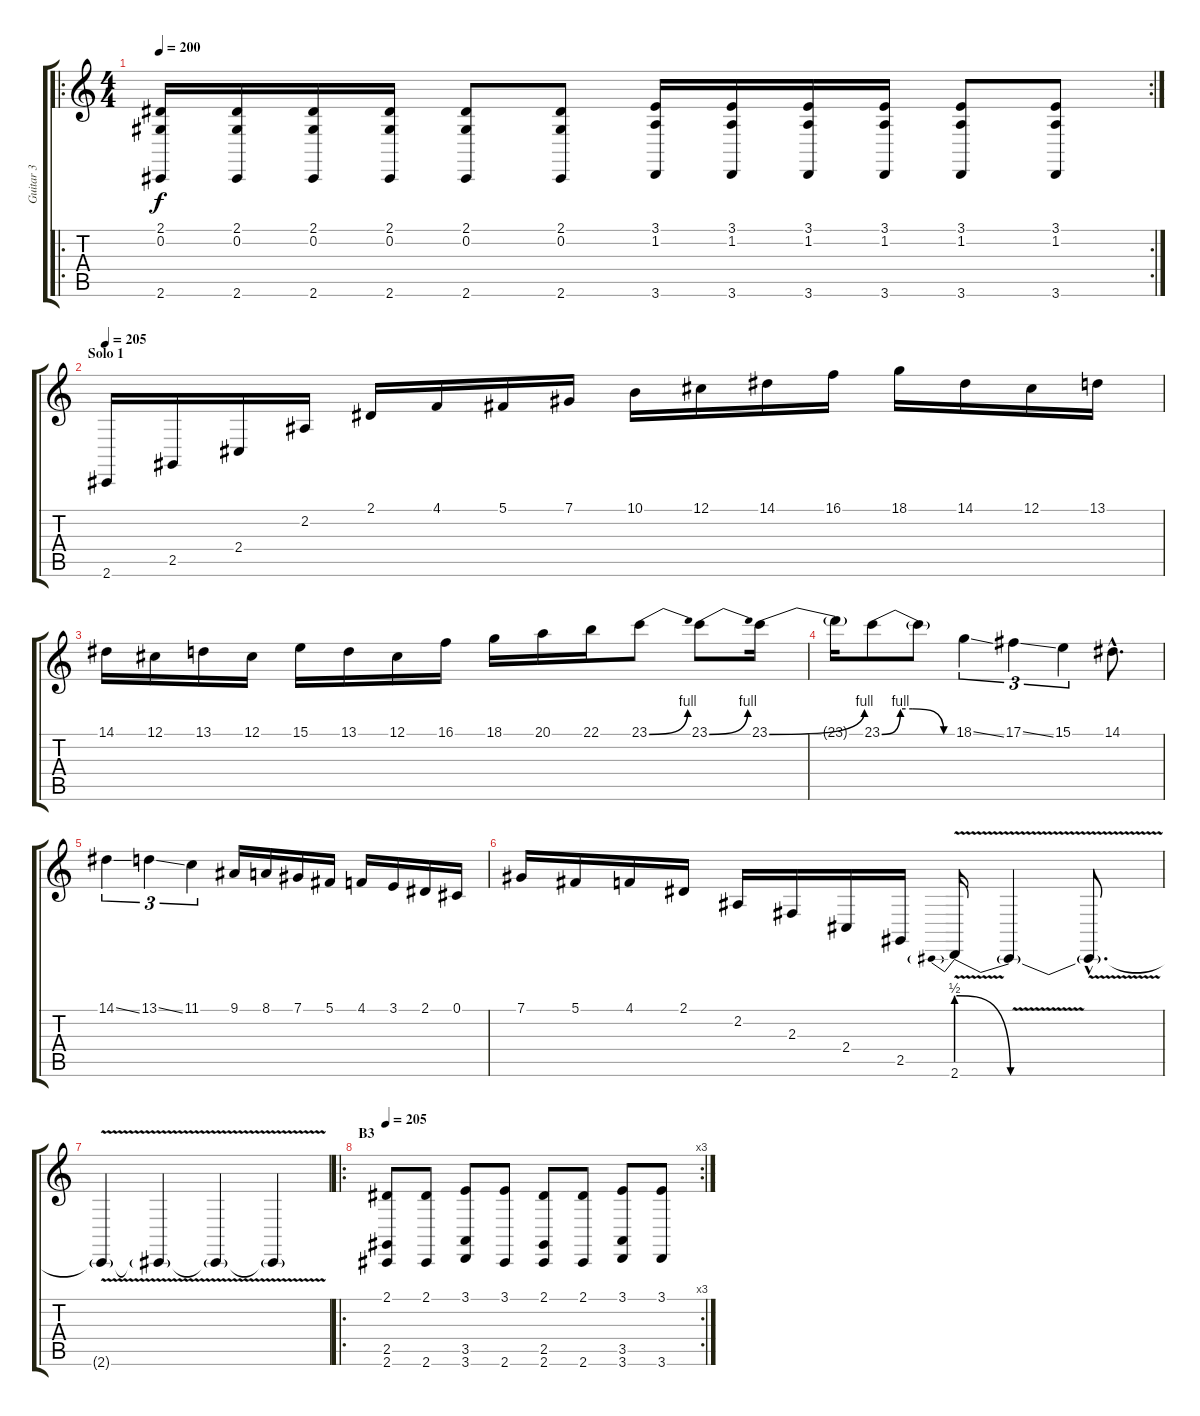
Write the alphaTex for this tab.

\track ("Guitar 3" "Guitar 3") {instrument accordion}
\staff {score tabs}
\tuning (Db4 Ab3 E3 B2 Gb2 B1) {hide}
\ro
\rc 2
\ts (4 4)
\tempo 200
\clef g2
\ks c
(2.1 0.2 2.6).16{dy f} (2.1 0.2 2.6).16 (2.1 0.2 2.6).16 (2.1 0.2 2.6).16 (2.1 0.2 2.6).8 (2.1 0.2 2.6).8 (3.1 1.2 3.6).16 (3.1 1.2 3.6).16 (3.1 1.2 3.6).16 (3.1 1.2 3.6).16 (3.1 1.2 3.6).8 (3.1 1.2 3.6).8 |
\section ("" "Solo 1")
\tempo 205
2.6.16 2.5.16 2.4.16 2.2.16 2.1.16 4.1.16 5.1.16 7.1.16 10.1.16 12.1.16 14.1.16 16.1.16 18.1.16 14.1.16 12.1.16 13.1.16 |
14.1.16 12.1.16 13.1.16 12.1.16 15.1.16 13.1.16 12.1.16 16.1.16 18.1.16 20.1.16 22.1.16 23.1{be (bend 0 0 60 4)}.8 23.1{be (bend 0 0 60 4)}.8 23.1{be (bend 0 0 60 4)}.16 |
23.1{t}.16 23.1{be (custom 0 0 15 4 25 4 50 0 60 0)}.8 23.1{t}.8 18.1{ss}.4{tu (3 2)} 17.1{ss}.4{tu (3 2)} 15.1.4{tu (3 2)} 14.1{hac}.8{d} |
14.1{ss}.4{tu (3 2)} 13.1{ss}.4{tu (3 2)} 11.1.4{tu (3 2)} 9.1.16 8.1.16 7.1.16 5.1.16 4.1.16 3.1.16 2.1.16 0.1.16 |
7.1.16 5.1.16 4.1.16 2.1.16 2.2.16 2.3.16 2.4.16 2.5.16 2.6{be (prebendrelease 0 2 60 0) v}.16 2.6{v t}.4 2.6{v hac t}.8{d} |
2.6{v t}.4 2.6{v t}.4 2.6{v t}.4 2.6{v t}.4 |
\ro
\rc 3
\section ("" "B3")
\tempo 205
(2.1 2.5 2.6).8 (2.1 2.6).8 (3.1 3.5 3.6).8 (3.1 2.6).8 (2.1 2.5 2.6).8 (2.1 2.6).8 (3.1 3.5 3.6).8 (3.1 3.6).8
